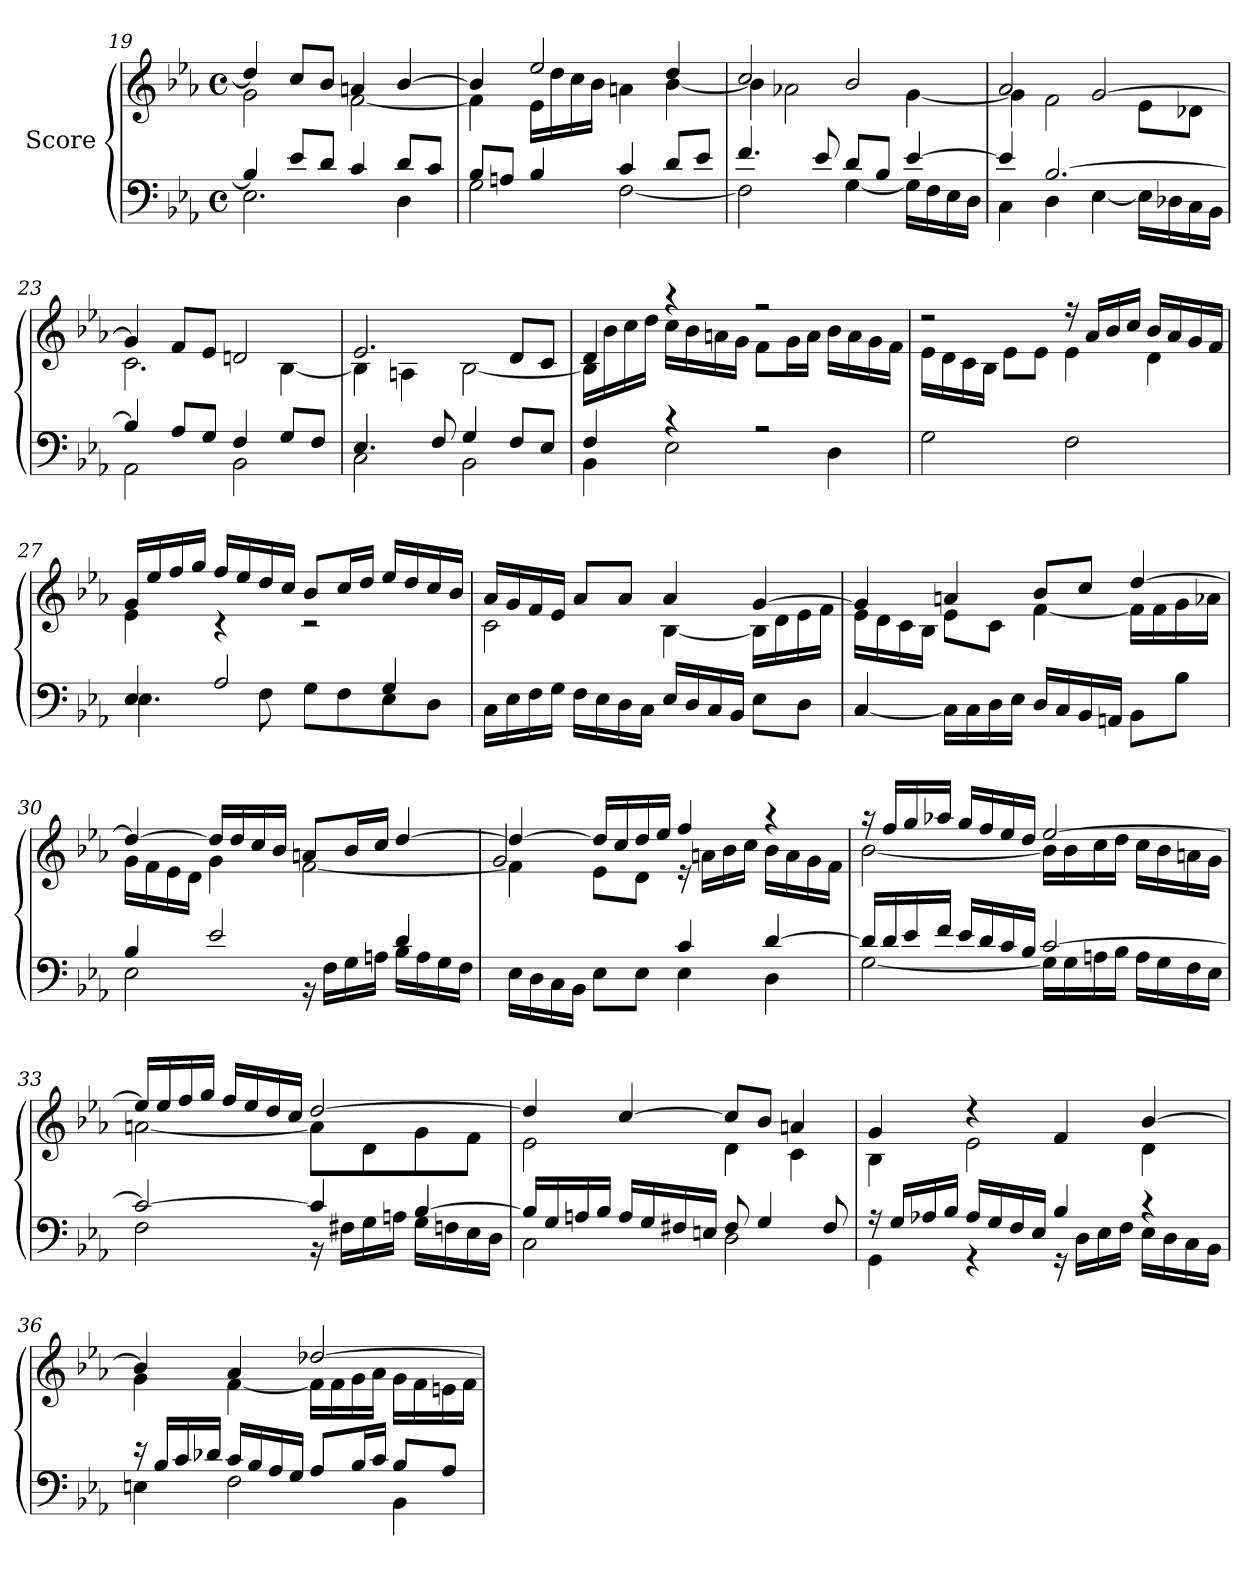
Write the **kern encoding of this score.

**kern	**kern
*part1	*part1
*staff2	*staff1
*I"Score	*
!!LO:LB:g=z
*clefF4	*clefG2
*k[b-e-a-]	*k[b-e-a-]
*M4/4	*M4/4
*met(c)	*met(c)
=19	=19
*^	*^
4B-/]	2.E-\	4dd/]	2g\
8e-/L	.	8cc/L	.
8d/J	.	8b-/J	.
4c/	.	4an/	[2f\
8d/L	4D\	[4b-/	.
8c/J	.	.	.
=20	=20	=20	=20
8B-/L	2G\	4b-/]	4f\]
8An/J	.	.	.
4B-/	.	2ee-/	16e-\LL
.	.	.	16dd\
.	.	.	16cc\
.	.	.	16b-\JJ
4c/	[2F\	.	4an\
8d/L	.	4dd/	[4b-\
8e-/J	.	.	.
=21	=21	=21	=21
4.f/	2F\]	2cc/	4b-\]
.	.	.	2a-X\
8e-/	.	.	.
8d/L	[4G\	2b-/	.
8B-/J	.	.	.
[4e-/	16G\LL]	.	[4g\
.	16F\	.	.
.	16E-\	.	.
.	16D\JJ	.	.
=22	=22	=22	=22
4e-/]	4C\	2a-/	4g\]
[2.B-/	4D\	.	2f\
.	[4E-\	[2g/	.
.	16E-\LL]	.	8e-\L
.	16D-X\	.	.
.	16C\	.	8d-X\J
.	16BB-\JJ	.	.
=23	=23	=23	=23
4B-/]	2AA-\	4g/]	2.c\
8A-/L	.	8f/L	.
8G/J	.	8e-/J	.
4F/	2BB-\	2dn/	.
8G/L	.	.	[4B-\
8F/J	.	.	.
!!LO:LB:g=z	!!
=24	=24	=24	=24
4.E-/	2C\	2.e-/	4B-\]
.	.	.	4An\
8F/	.	.	.
4G/	2BB-\	.	[2B-\
8F/L	.	8d/L	.
8E-/J	.	8c/J	.
=25	=25	=25	=25
4F/	4BB-\	4d/	16B-\LL]
.	.	.	16b-\
.	.	.	16cc\
.	.	.	16dd\JJ
4r	2E-\	4r	16cc\LL
.	.	.	16b-\
.	.	.	16an\
.	.	.	16g\JJ
2r	.	2r	8f\L
.	.	.	16g\L
.	.	.	16a\JJ
.	4D\	.	16b-\LL
.	.	.	16a\
.	.	.	16g\
.	.	.	16f\JJ
*v	*v	*	*
=26	=26	=26
2G\	2r	16e-\LL
.	.	16d\
.	.	16c\
.	.	16B-\JJ
.	.	8e-\L
.	.	8e-\J
2F\	16r	4e-\
.	16a-/LL	.
.	16b-/	.
.	16cc/JJ	.
.	16b-/LL	4d\
.	16a-/	.
.	16g/	.
.	16f/JJ	.
!!LO:PB:g=z	!!
=27	=27	=27
*^	*	*
4E-/	4.E-\	16g/LL	4e-\
.	.	16ee-/	.
.	.	16ff/	.
.	.	16gg/JJ	.
2A-/	.	16ff/LL	4r
.	.	16ee-/	.
.	8F\	16dd/	.
.	.	16cc/JJ	.
.	8G\L	8b-/L	2r
.	8F\	16cc/L	.
.	.	16dd/JJ	.
4G/	8E-\	16ee-/LL	.
.	.	16dd/	.
.	8D\J	16cc/	.
.	.	16b-/JJ	.
*v	*v	*	*
=28	=28	=28
16C\LL	16a-/LL	2c\
16E-\	16g/	.
16F\	16f/	.
16G\JJ	16e-/JJ	.
16F\LL	8a-/L	.
16E-\	.	.
16D\	8a-/J	.
16C\JJ	.	.
16E-/LL	4a-/	[4B-\
16D/	.	.
16C/	.	.
16BB-/JJ	.	.
8E-\L	[4g/	16B-\LL]
.	.	16d\
8D\J	.	16e-\
.	.	16f\JJ
=29	=29	=29
[4C/	4g/]	16e-\LL
.	.	16d\
.	.	16c\
.	.	16B-\JJ
16C\LL]	4an/	8e-\L
16C\	.	.
16D\	.	8c\J
16E-\JJ	.	.
16D/LL	8b-/L	[4f\
16C/	.	.
16BB-/	8cc/J	.
16AAn/JJ	.	.
8BB-\L	[4dd/	16f\LL]
.	.	16f\
8B-\J	.	16g\
.	.	16a-X\JJ
!!LO:LB:g=z	!!
=30	=30	=30
*^	*	*
4B-/	2E-\	4dd/_	16g\LL
.	.	.	16f\
.	.	.	16e-\
.	.	.	16d\JJ
2e-/	.	16dd/LL]	4g\
.	.	16dd/	.
.	.	16cc/	.
.	.	16b-/JJ	.
.	16r	8an/L	[2f\
.	16F\LL	.	.
.	16G\	16b-/L	.
.	16An\JJ	16cc/JJ	.
4d/	16B-\LL	[4dd/	.
.	16A\	.	.
.	16G\	.	.
.	16F\JJ	.	.
=31	=31	=31	=31
*	*	*	*^
2ryy	16E-\LL	4dd/_	4f\]	2g/
.	16D\	.	.	.
.	16C\	.	.	.
.	16BB-\JJ	.	.	.
.	8E-\L	16dd/LL]	8e-\L	.
.	.	16cc/	.	.
.	8E-\J	16dd/	8d\J	.
.	.	16ee-/JJ	.	.
4c/	4E-\	4ff/	2ryy	16r
.	.	.	.	16an\LL
.	.	.	.	16b-\
.	.	.	.	16cc\JJ
[4d/	4D\	4r	.	16b-\LL
.	.	.	.	16a\
.	.	.	.	16g\
.	.	.	.	16f\JJ
*	*	*	*v	*v
=32	=32	=32	=32
16d/LL]	[2G\	16r	[2b-\
16d/	.	16ff/LL	.
16e-/	.	16gg/	.
16f/JJ	.	16aa-X/JJ	.
16e-/LL	.	16gg/LL	.
16d/	.	16ff/	.
16c/	.	16ee-/	.
16B-/JJ	.	16dd/JJ	.
[2c/	16G\LL]	[2ee-/	16b-\LL]
.	16G\	.	16b-\
.	16An\	.	16cc\
.	16B-\JJ	.	16dd\JJ
.	16A\LL	.	16cc\LL
.	16G\	.	16b-\
.	16F\	.	16an\
.	16E-\JJ	.	16g\JJ
!!LO:LB:g=z	!!
=33	=33	=33	=33
2c/_	2F\	16ee-/LL]	[2an\
.	.	16ee-/	.
.	.	16ff/	.
.	.	16gg/JJ	.
.	.	16ff/LL	.
.	.	16ee-/	.
.	.	16dd/	.
.	.	16cc/JJ	.
4c/]	16r	[2dd/	8a\L]
.	16F#X\LL	.	.
.	16G\	.	8d\
.	16An\JJ	.	.
[4B-/	16G\LL	.	8g\
.	16Fn\	.	.
.	16E-\	.	8f\J
.	16D\JJ	.	.
=34	=34	=34	=34
16B-/LL]	2C\	4dd/]	2e-\
16G/	.	.	.
16An/	.	.	.
16B-/JJ	.	.	.
16A/LL	.	[4cc/	.
16G/	.	.	.
16F#X/	.	.	.
16En/JJ	.	.	.
8F#/	2D\	8cc/L]	4d\
4G/	.	8b-/J	.
.	.	4an/	4c\
8F#/	.	.	.
=35	=35	=35	=35
16r	4GG\	4g/	4B-\
16G/LL	.	.	.
16A-X/	.	.	.
16B-/JJ	.	.	.
16A-/LL	4r	4r	2e-\
16G/	.	.	.
16F/	.	.	.
16E-/JJ	.	.	.
4B-/	16r	4f/	.
.	16D\LL	.	.
.	16E-\	.	.
.	16F\JJ	.	.
4r	16E-\LL	[4b-/	4d\
.	16D\	.	.
.	16C\	.	.
.	16BB-\JJ	.	.
!!LO:LB:g=z	!!
=36	=36	=36	=36
16r	4En\	4b-/]	4g\
16B-/LL	.	.	.
16c/	.	.	.
16d-X/JJ	.	.	.
16c/LL	2F\	4a-/	[4f\
16B-/	.	.	.
16A-/	.	.	.
16G/JJ	.	.	.
8A-/L	.	[2dd-X/	16f\LL]
.	.	.	16f\
16B-/L	.	.	16g\
16c/JJ	.	.	16a-\JJ
8B-/L	4BB-\	.	16g\LL
.	.	.	16f\
8A-/J	.	.	16en\
.	.	.	16f\JJ
*v	*v	*	*
*	*v	*v
=	=
*-	*-
